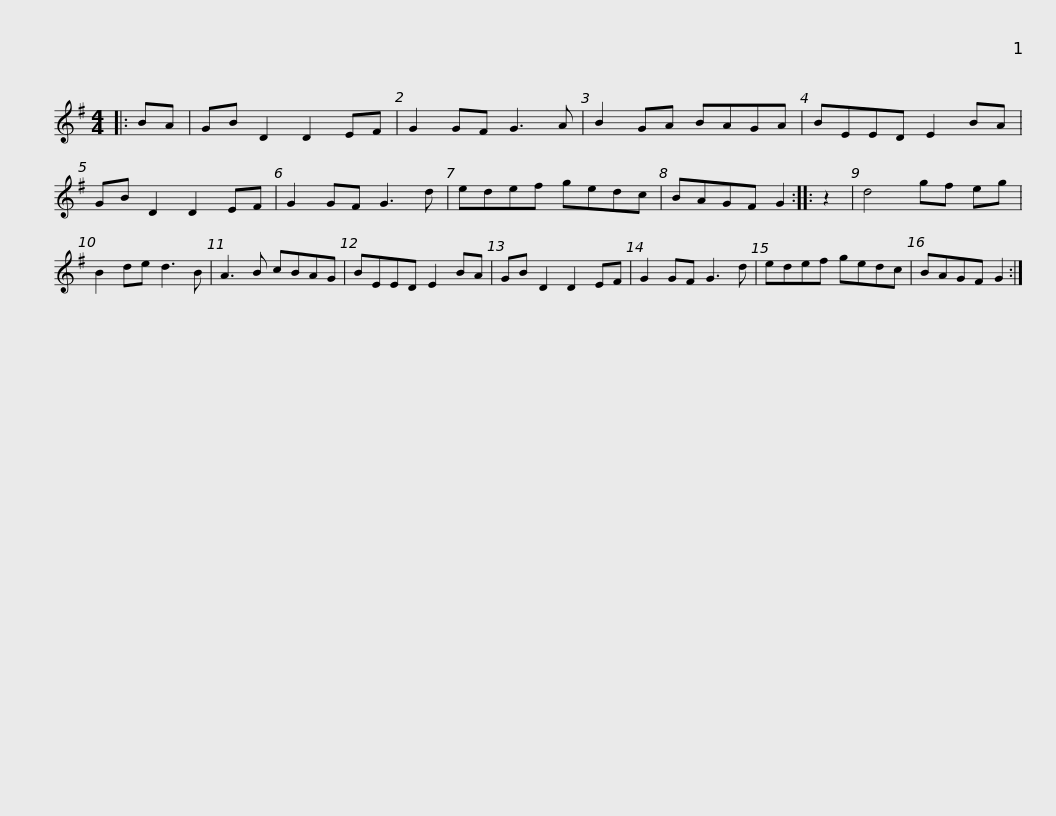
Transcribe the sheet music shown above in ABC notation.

X:1
L:1/8
M:4/4
I:linebreak $
K:G
V:1 treble
V:1
|: BA | GB D2 D2 EF | G2 GF G3 A | B2 GA BAGA | BEED E2 BA | %5
 GB D2 D2 EF | G2 GF G3 d |$ edef gedc | BAGF G2 :: z2 | %10
 d4 gf eg | B2 de d3 B | A3 B cBAG | BEED E2 BA |$ GB D2 D2 EF | %15
 G2 GF G3 d | edef gedc | BAGF G2 :| %18
